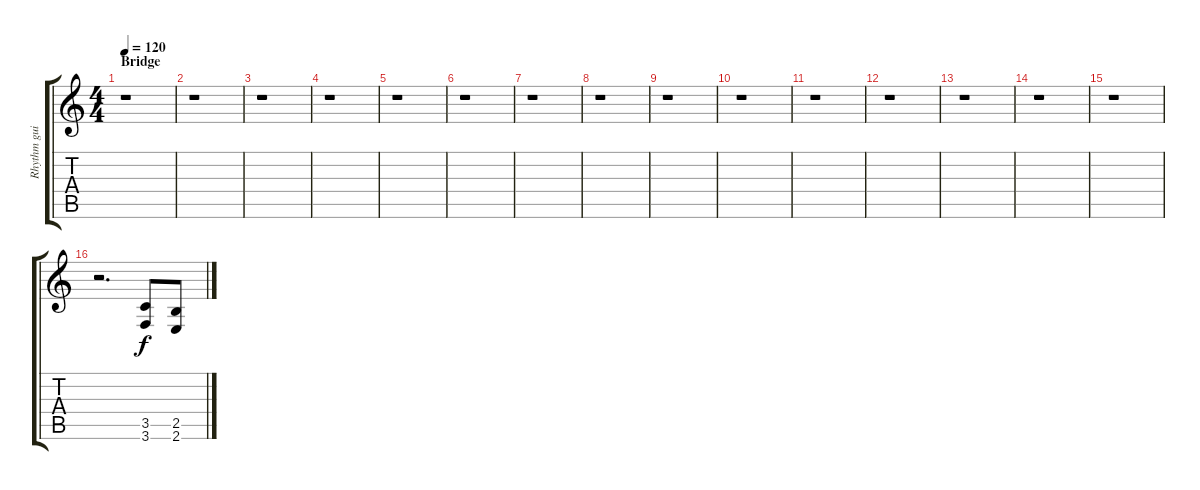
\track ("Rhythm guitar" "Rhythm gui") {instrument overdrivenguitar}
\staff {score tabs}
\tuning (E4 B3 G3 D3 A2 D2) {hide}
\ts (4 4)
\section ("" "Bridge")
\tempo 120
\clef g2
\ks c
r.1{dy f} |
r.1 |
r.1 |
r.1 |
r.1 |
r.1 |
r.1 |
r.1 |
r.1 |
r.1 |
r.1 |
r.1 |
r.1 |
r.1 |
r.1 |
r.2{d} (3.5 3.6).8 (2.5 2.6).8
